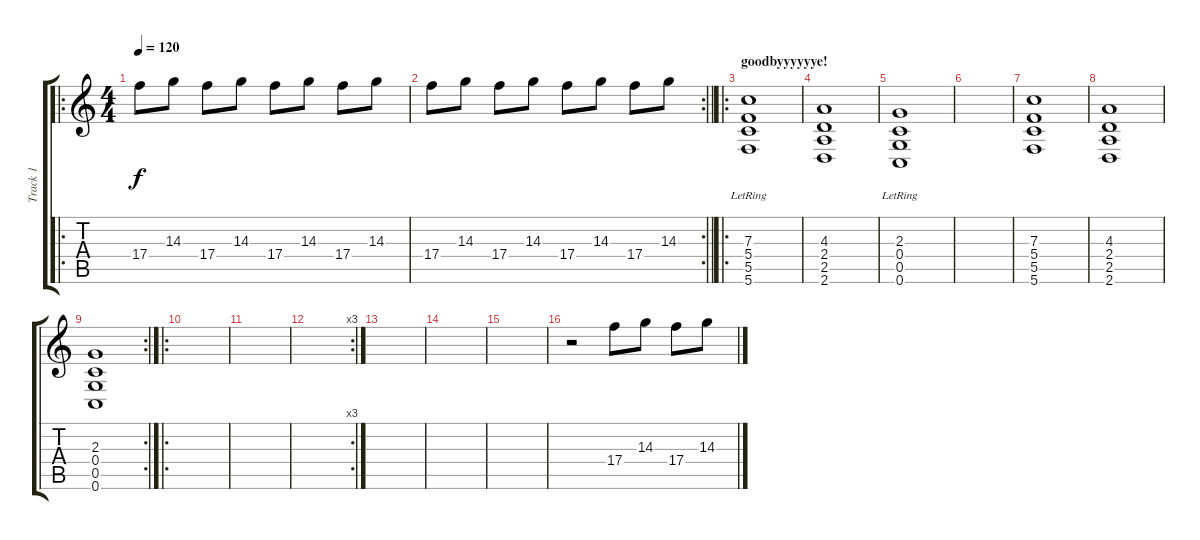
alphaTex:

\track ("Track 1" "Track 1") {instrument electricguitarjazz}
\staff {score tabs}
\tuning (D4 A3 F3 C3 G2 C2) {hide}
\ro
\ts (4 4)
\tempo 120
\clef g2
\ks c
17.4.8{dy f} 14.3.8 17.4.8 14.3.8 17.4.8 14.3.8 17.4.8 14.3.8 |
\rc 2
\barLineRight lightlight
17.4.8 14.3.8 17.4.8 14.3.8 17.4.8 14.3.8 17.4.8 14.3.8 |
\ro
\section ("" "goodbyyyyyye!")
(7.3 5.4 5.5 5.6{lr}).1 |
(4.3 2.4 2.5 2.6).1 |
(2.3 0.4{lr} 0.5 0.6).1 |
|
(7.3 5.4 5.5 5.6).1 |
(4.3 2.4 2.5 2.6).1 |
\rc 2
(2.3 0.4 0.5 0.6).1 |
\ro
|
|
\rc 3
|
|
|
|
r.2 17.4.8 14.3.8 17.4.8 14.3.8
